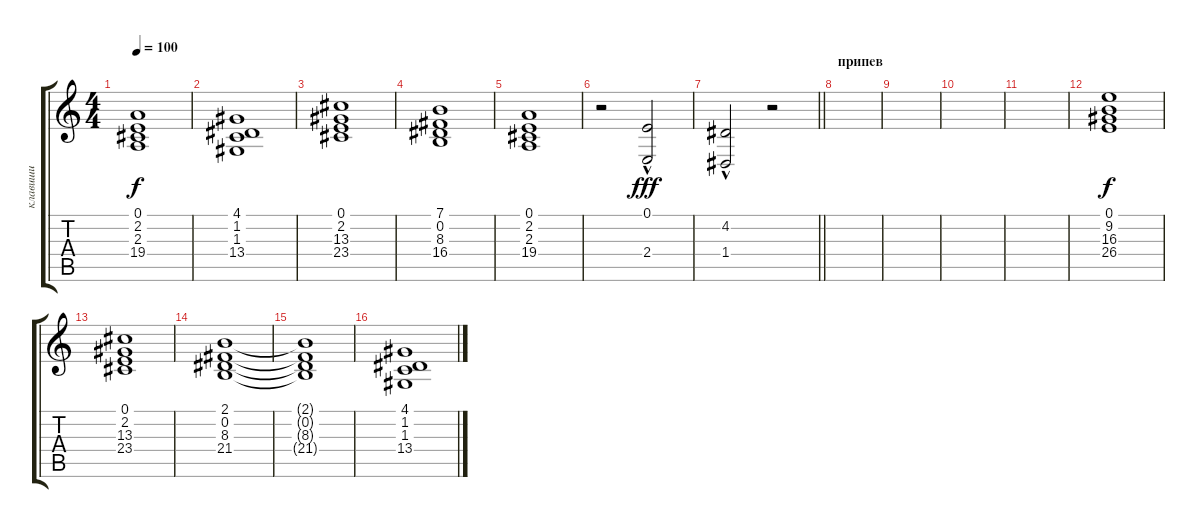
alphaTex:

\track ("клавиши" "клавиши") {instrument choiraahs}
\staff {score tabs}
\tuning (E4 B3 G3 D3 A2 E2) {hide}
\ts (4 4)
\tempo 100
\clef g2
\ks c
(0.1 2.2 2.3 19.4).1{dy f} |
(4.1 1.2 1.3 13.4).1 |
(0.1 2.2 13.3 23.4).1 |
(7.1 0.2 8.3 16.4).1 |
(0.1 2.2 2.3 19.4).1 |
r.2 (0.1{hac} 2.4{hac}).2{dy fff instrument stringensemble1} |
\barLineRight lightlight
(4.2{hac} 1.4{hac}).2 r.2 |
\section ("" "припев")
|
|
|
|
(0.1 9.2 16.3 26.4).1{dy f instrument choiraahs} |
(0.1 2.2 13.3 23.4).1 |
(2.1 0.2 8.3 21.4).1 |
(2.1{t} 0.2{t} 8.3{t} 21.4{t}).1 |
(4.1 1.2 1.3 13.4).1
